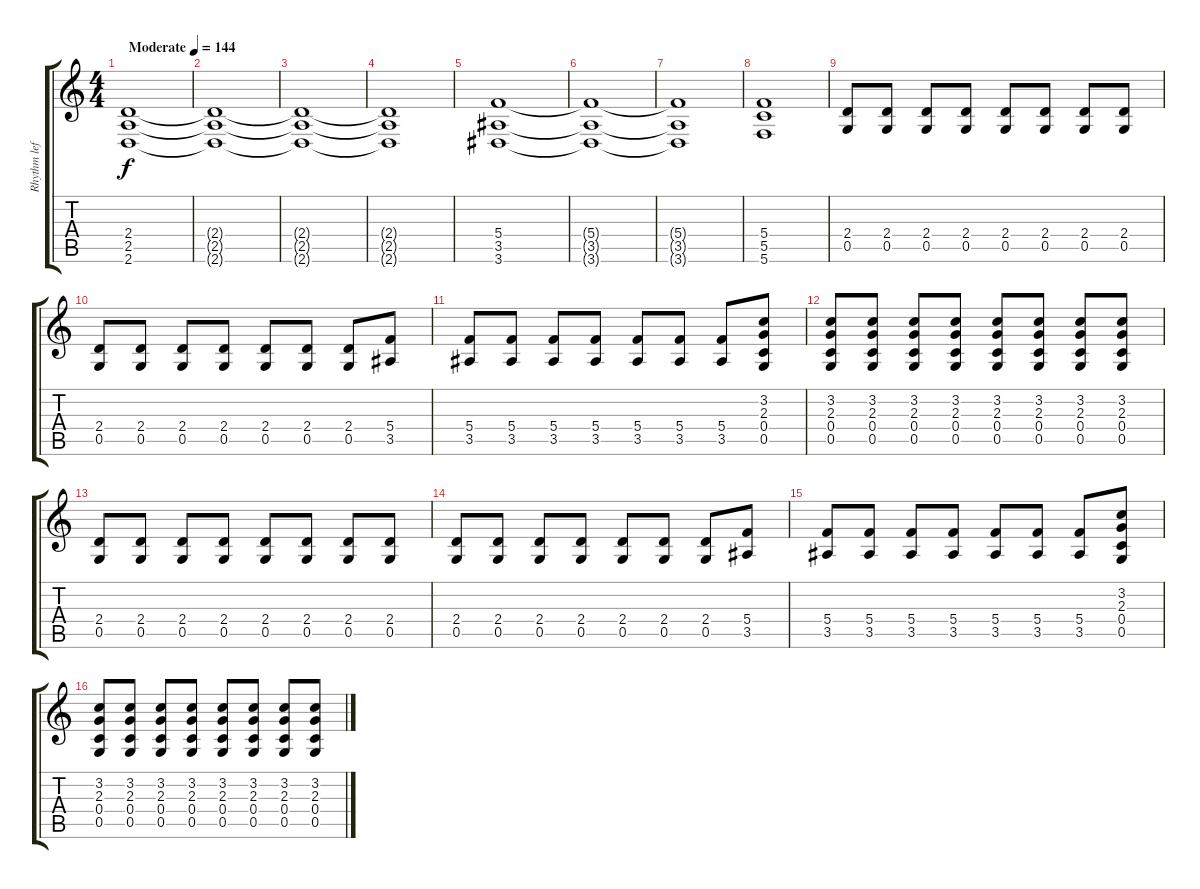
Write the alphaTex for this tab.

\track ("Rhythm left" "Rhythm lef") {instrument distortionguitar}
\staff {score tabs}
\tuning (D4 A3 F3 C3 G2 C2) {hide}
\ts (4 4)
\tempo (144 "Moderate")
\clef g2
\ks c
(2.4 2.5 2.6).1{dy f instrument distortionguitar} |
(2.4{t} 2.5{t} 2.6{t}).1 |
(2.4{t} 2.5{t} 2.6{t}).1 |
(2.4{t} 2.5{t} 2.6{t}).1 |
(5.4 3.5 3.6).1 |
(5.4{t} 3.5{t} 3.6{t}).1 |
(5.4{t} 3.5{t} 3.6{t}).1 |
(5.4 5.5 5.6).1 |
(2.4 0.5).8 (2.4 0.5).8 (2.4 0.5).8 (2.4 0.5).8 (2.4 0.5).8 (2.4 0.5).8 (2.4 0.5).8 (2.4 0.5).8 |
(2.4 0.5).8 (2.4 0.5).8 (2.4 0.5).8 (2.4 0.5).8 (2.4 0.5).8 (2.4 0.5).8 (2.4 0.5).8 (5.4 3.5).8 |
(5.4 3.5).8 (5.4 3.5).8 (5.4 3.5).8 (5.4 3.5).8 (5.4 3.5).8 (5.4 3.5).8 (5.4 3.5).8 (3.2 2.3 0.4 0.5).8 |
(3.2 2.3 0.4 0.5).8 (3.2 2.3 0.4 0.5).8 (3.2 2.3 0.4 0.5).8 (3.2 2.3 0.4 0.5).8 (3.2 2.3 0.4 0.5).8 (3.2 2.3 0.4 0.5).8 (3.2 2.3 0.4 0.5).8 (3.2 2.3 0.4 0.5).8 |
(2.4 0.5).8 (2.4 0.5).8 (2.4 0.5).8 (2.4 0.5).8 (2.4 0.5).8 (2.4 0.5).8 (2.4 0.5).8 (2.4 0.5).8 |
(2.4 0.5).8 (2.4 0.5).8 (2.4 0.5).8 (2.4 0.5).8 (2.4 0.5).8 (2.4 0.5).8 (2.4 0.5).8 (5.4 3.5).8 |
(5.4 3.5).8 (5.4 3.5).8 (5.4 3.5).8 (5.4 3.5).8 (5.4 3.5).8 (5.4 3.5).8 (5.4 3.5).8 (3.2 2.3 0.4 0.5).8 |
(3.2 2.3 0.4 0.5).8 (3.2 2.3 0.4 0.5).8 (3.2 2.3 0.4 0.5).8 (3.2 2.3 0.4 0.5).8 (3.2 2.3 0.4 0.5).8 (3.2 2.3 0.4 0.5).8 (3.2 2.3 0.4 0.5).8 (3.2 2.3 0.4 0.5).8
